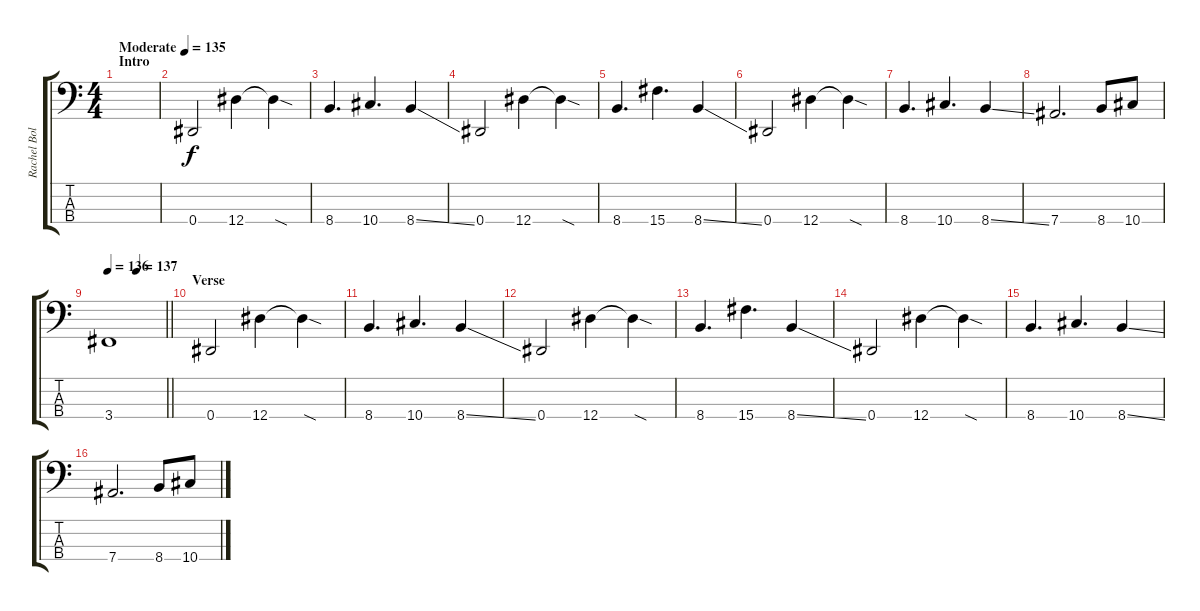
\track ("Rachel Bolan (Bass)" "Rachel Bol") {instrument electricbasspick}
\staff {score tabs}
\tuning (Gb2 Db2 Ab1 Eb1) {hide}
\ts (4 4)
\section ("" "Intro")
\tempo (135 "Moderate")
\clef f4
\ks c
|
0.4.2 12.4.4 12.4{sod t}.4 |
8.4.4{d} 10.4.4{d} 8.4{ss}.4 |
0.4.2 12.4.4 12.4{sod t}.4 |
8.4.4{d} 15.4.4{d} 8.4{ss}.4 |
0.4.2 12.4.4 12.4{sod t}.4 |
8.4.4{d} 10.4.4{d} 8.4{ss}.4 |
7.4.2{d} 8.4.8 10.4.8 |
\tempo 136
\tempo (137 0.5)
\barLineRight lightlight
3.4.1 |
\section ("" "Verse")
0.4.2 12.4.4 12.4{sod t}.4 |
8.4.4{d} 10.4.4{d} 8.4{ss}.4 |
0.4.2 12.4.4 12.4{sod t}.4 |
8.4.4{d} 15.4.4{d} 8.4{ss}.4 |
0.4.2 12.4.4 12.4{sod t}.4 |
8.4.4{d} 10.4.4{d} 8.4{ss}.4 |
7.4.2{d} 8.4.8 10.4.8
